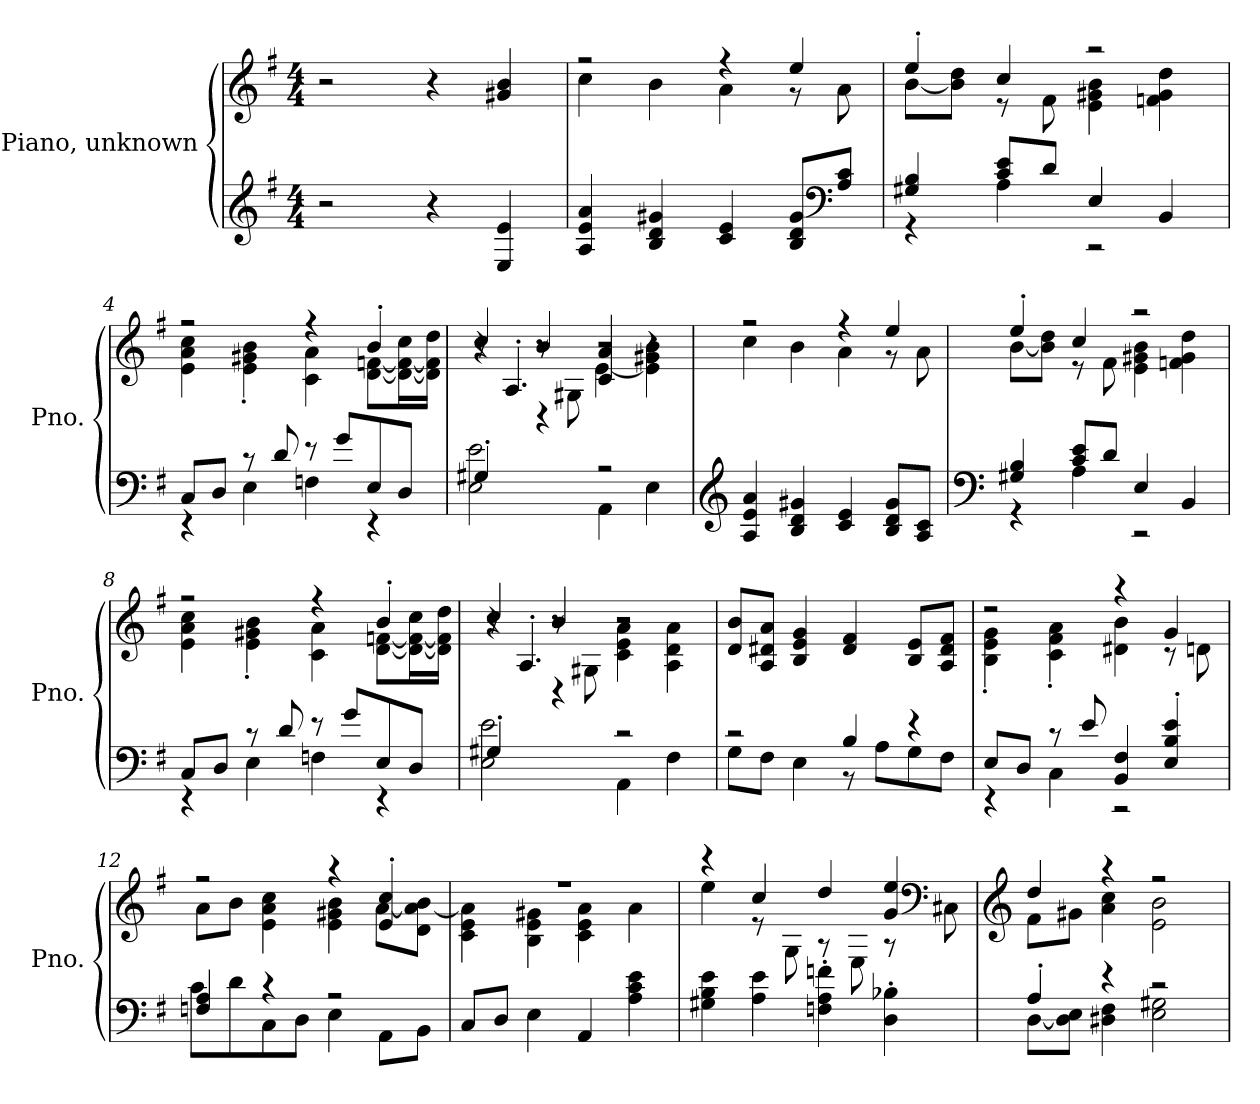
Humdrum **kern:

**kern	**kern
*part1	*part1
*staff2	*staff1
*I"Piano, unknown	*
*I'Pno.	*
*clefG2	*clefG2
*k[f#]	*k[f#]
*M4/4	*M4/4
*MM120	*MM120
=1	=1
2r	2r
4r	4r
4E/ 4e/	4g#X/ 4b/
=2	=2
*	*^
4A/ 4e/ 4a/	2r	4cc\
4B/ 4d/ 4g#X/	.	4b\
4c/ 4e/	4r	4a\
8B/ 8d/ 8g#/L	4ee/	8r
*clefF4	*	*
8A/ 8c/J	.	8a\
=3	=3	=3
*^	*	*
4G#X/ 4B/	4r	4ee'/	[8b\L
.	.	.	8b\] 8dd\J
8c/ 8e/L	4A\	4cc/	8r
8d/J	.	.	8f#\
4E/	2r	2r	4e\ 4g#X\ 4b\
4BB/	.	.	4fn\ 4g#\ 4dd\
=4	=4	=4	=4
8C/L	4r	2r	4e\ 4a\ 4cc\
8D/J	.	.	.
8r	4E\	.	4e\' 4g#X\' 4b\'
8d/	.	.	.
8r	4Fn\	4r	4c\ 4a\
8g/L	.	.	.
8E/	4r	4b'/	[8d\ [8fn\L
8D/J	.	.	16d\_ 16f\_ 16cc\L
.	.	.	16d\] 16f\] 16dd\JJ
!!LO:LB:g=z
=5	=5	=5	=5
*	*	*	*^
4G#X'/	2E\ 2e\	4cc/	4r	8r
.	.	.	.	4.A'/
4r	.	4b/	8r	.
.	.	.	8G#X\	.
2r	4AA\	4c/ 4a/	[4e\	2r
.	4E\	4r	4e\] 4g#X\ 4b\	.
*v	*v	*	*	*
*	*v	*v	*v
=6	=6
*clefG2	*
*	*^
4A/ 4e/ 4a/	2r	4cc\
4B/ 4d/ 4g#X/	.	4b\
4c/ 4e/	4r	4a\
8B/ 8d/ 8g#/L	4ee/	8r
8A/ 8c/J	.	8a\
=7	=7	=7
*clefF4	*	*
*^	*	*
4G#X/ 4B/	4r	4ee'/	[8b\L
.	.	.	8b\] 8dd\J
8c/ 8e/L	4A\	4cc/	8r
8d/J	.	.	8f#\
4E/	2r	2r	4e\ 4g#X\ 4b\
4BB/	.	.	4fn\ 4g#\ 4dd\
=8	=8	=8	=8
8C/L	4r	2r	4e\ 4a\ 4cc\
8D/J	.	.	.
8r	4E\	.	4e\' 4g#X\' 4b\'
8d/	.	.	.
8r	4Fn\	4r	4c\ 4a\
8g/L	.	.	.
8E/	4r	4b'/	[8d\ [8fn\L
8D/J	.	.	16d\_ 16f\_ 16cc\L
.	.	.	16d\] 16f\] 16dd\JJ
!!LO:LB:g=z
=9	=9	=9	=9
*	*	*	*^
4G#X'/	2E\ 2e\	4cc/	4r	8r
.	.	.	.	4.A'/
4r	.	4b/	8r	.
.	.	.	8G#X\	.
2r	4AA\	2r	4c\ 4e\ 4a\	2r
.	4F#\	.	4A\ 4d\ 4a\	.
*	*	*v	*v	*v
=10	=10	=10
2r	8G\L	8d/ 8b/L
.	8F#\J	8A/ 8d#X/ 8a/J
.	4E\	4B/ 4e/ 4g/
4B/	8r	4d#/ 4f#/
.	8A\L	.
4r	8G\	8B/ 8e/L
.	8F#\J	8A/ 8d#/ 8f#/J
=11	=11	=11
*	*	*^
8E/L	4r	2r	4B\' 4e\' 4g\'
8D/J	.	.	.
8r	4C\	.	4c\' 4f#\' 4a\'
8e/	.	.	.
4BB/ 4F#/	2r	4r	4d#X\ 4b\
4E/' 4B/' 4e/'	.	4g/	8r
.	.	.	8dn\
=12	=12	=12	=12
4Fn/ 4A/	8c\L	2r	8a\L
.	8d\	.	8b\J
4r	8C\	.	4e\ 4a\ 4cc\
.	8D\J	.	.
2r	4E\	4r	4e\ 4g#X\ 4b\
.	8AA\L	4e/' 4cc/'	[8a\L
.	8BB\J	.	8d\ 8a\_ 8b\J
*v	*v	*	*
=13	=13	=13
8C/L	1r	4c\ 4e\ 4a\]
8D/J	.	.
4E\	.	4B\ 4e\ 4g#X\
4AA/	.	4c\ 4e\ 4a\
4A\ 4c\ 4e\	.	4a\
!!LO:LB:g=z	!!
=14	=14	=14
4G#X\ 4B\ 4e\	4r	4ee\
4A\ 4e\	4cc/	8r
.	.	8G\
4Fn\' 4A\' 4fn\'	4dd/	8r
.	.	8E\
4D\' 4B-X\'	4g/ 4ee/	8r
*	*clefF4	*
.	.	8C#X\
=15	=15	=15
*	*clefG2	*
*^	*	*
4A'/	[8D\L	4dd/	8f#\L
.	8D\] 8E\J	.	8g#X\J
4r	4D#X\ 4F#\	4r	4a\ 4cc\
2r	2E\ 2G#X\	2r	2e\ 2b\
*v	*v	*	*
*	*v	*v
=	=
*-	*-
